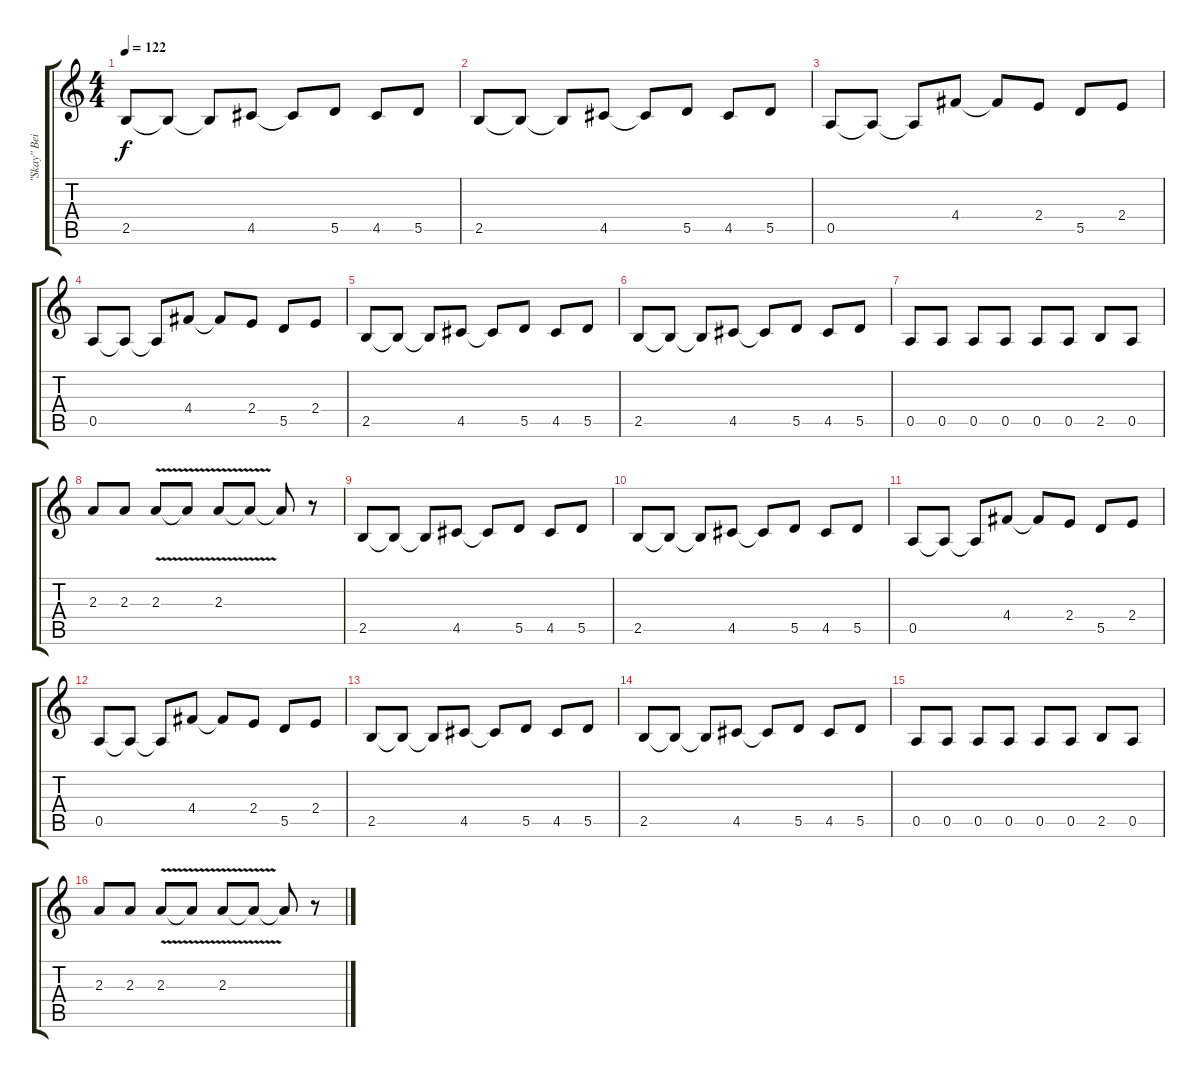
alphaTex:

\track ("\"Skay\" Beilinson" "\"Skay\" Bei") {instrument overdrivenguitar}
\staff {score tabs}
\tuning (E4 B3 G3 D3 A2 E2) {hide}
\ts (4 4)
\tempo 122
\clef g2
\ks c
2.5.8{dy f} 2.5{t}.8 2.5{t}.8 4.5.8 4.5{t}.8 5.5.8 4.5.8 5.5.8 |
2.5.8 2.5{t}.8 2.5{t}.8 4.5.8 4.5{t}.8 5.5.8 4.5.8 5.5.8 |
0.5.8 0.5{t}.8 0.5{t}.8 4.4.8 4.4{t}.8 2.4.8 5.5.8 2.4.8 |
0.5.8 0.5{t}.8 0.5{t}.8 4.4.8 4.4{t}.8 2.4.8 5.5.8 2.4.8 |
2.5.8 2.5{t}.8 2.5{t}.8 4.5.8 4.5{t}.8 5.5.8 4.5.8 5.5.8 |
2.5.8 2.5{t}.8 2.5{t}.8 4.5.8 4.5{t}.8 5.5.8 4.5.8 5.5.8 |
0.5.8 0.5.8 0.5.8 0.5.8 0.5.8 0.5.8 2.5.8 0.5.8 |
2.3.8 2.3.8 2.3{v}.8 2.3{t}.8 2.3{v}.8 2.3{t}.8 2.3{t}.8 r.8 |
2.5.8 2.5{t}.8 2.5{t}.8 4.5.8 4.5{t}.8 5.5.8 4.5.8 5.5.8 |
2.5.8 2.5{t}.8 2.5{t}.8 4.5.8 4.5{t}.8 5.5.8 4.5.8 5.5.8 |
0.5.8 0.5{t}.8 0.5{t}.8 4.4.8 4.4{t}.8 2.4.8 5.5.8 2.4.8 |
0.5.8 0.5{t}.8 0.5{t}.8 4.4.8 4.4{t}.8 2.4.8 5.5.8 2.4.8 |
2.5.8 2.5{t}.8 2.5{t}.8 4.5.8 4.5{t}.8 5.5.8 4.5.8 5.5.8 |
2.5.8 2.5{t}.8 2.5{t}.8 4.5.8 4.5{t}.8 5.5.8 4.5.8 5.5.8 |
0.5.8 0.5.8 0.5.8 0.5.8 0.5.8 0.5.8 2.5.8 0.5.8 |
2.3.8 2.3.8 2.3{v}.8 2.3{t}.8 2.3{v}.8 2.3{t}.8 2.3{t}.8 r.8
